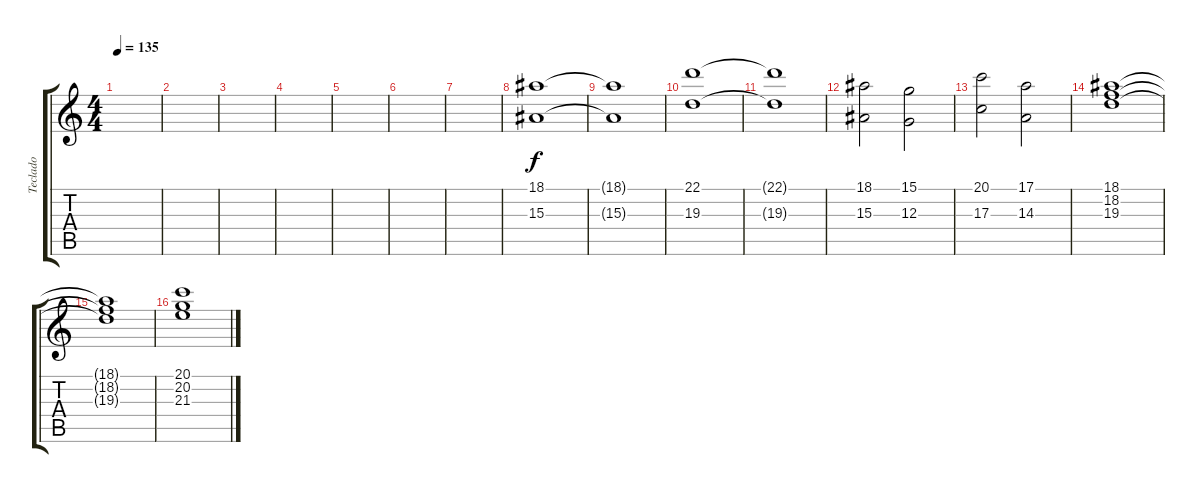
\track ("Teclado" "Teclado") {instrument stringensemble1}
\staff {score tabs}
\tuning (E4 B3 G3 D3 A2 E2) {hide}
\ts (4 4)
\tempo 135
\clef g2
\ks c
|
|
|
|
|
|
|
(18.1 15.3).1 |
(18.1{t} 15.3{t}).1 |
(22.1 19.3).1 |
(22.1{t} 19.3{t}).1 |
(18.1 15.3).2 (15.1 12.3).2 |
(20.1 17.3).2 (17.1 14.3).2 |
(18.1 18.2 19.3).1 |
(18.1{t} 18.2{t} 19.3{t}).1 |
(20.1 20.2 21.3).1
